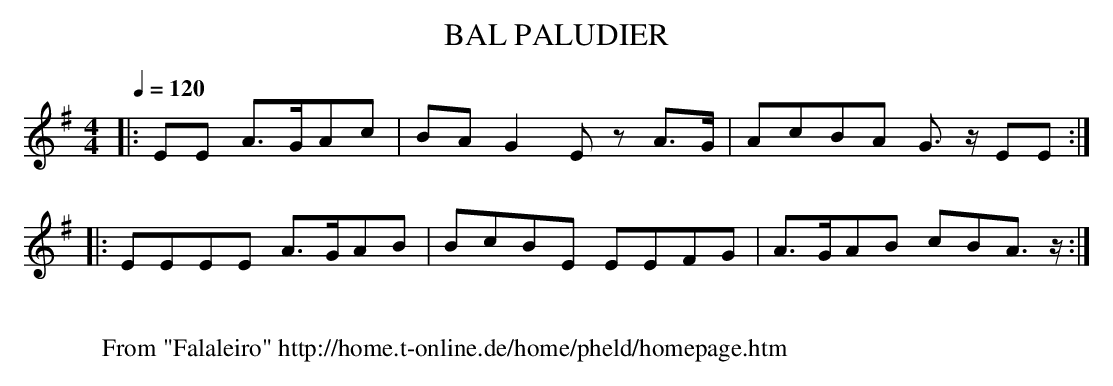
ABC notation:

X:1
T:BAL PALUDIER
M:4/4
L:1/8
Q:1/4=120
K:G
|:EE A3/2G/2Ac|BAG2 E z A3/2G/2|AcBA G3/2 z/2 EE:|
|:EEEE A3/2G/2AB|BcBE EEFG|A3/2G/2AB cBA3/2 z/2 :|
W:
W: From "Falaleiro" http://home.t-online.de/home/pheld/homepage.htm
